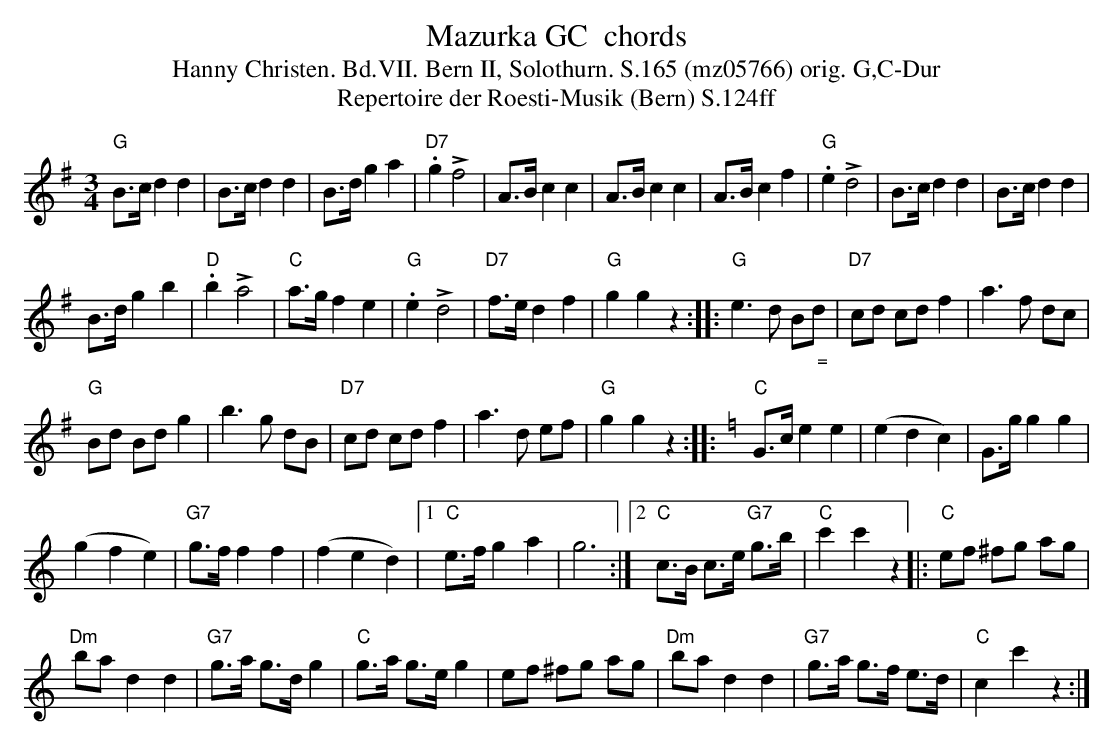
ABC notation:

X:1
T:  Mazurka GC  chords
T:Hanny Christen. Bd.VII. Bern II, Solothurn. S.165 (mz05766) orig. G,C-Dur
T: Repertoire der Roesti-Musik (Bern) S.124ff
M:3/4
L:1/8
K:G %%MIDI gchordon
"G"B>c d2d2 | B>c d2d2 | B>d g2a2 | "D7".g2+>+f4 | A>B c2c2 | A>B c2c2 | A>B c2f2 | "G".e2+>+d4 | B>c d2d2 | B>c d2d2 |
B>d g2b2 | "D".b2+>+a4 | "C"a>g f2e2 | "G".e2+>+d4 | "D7"f>e d2f2 | "G"g2g2z2 :: "G"e3d B"_ ="d | "D7"cd cd f2 | a3f dc |
"G"Bd Bd g2 | b3g dB | "D7"cd cd f2 | a3d ef | "G"g2g2z2 :: [K:C] "C"G>c e2e2 | (e2d2c2) | G>g g2g2 |
(g2f2e2) | "G7"g>f f2f2 | (f2e2d2) |1 "C"e>f g2a2 | g6 :|2 "C"c>B c>e "G7"g>b | "C"c'2c'2z2 |: "C"ef ^fg ag |
"Dm"ba d2d2 | "G7"g>a g>d g2 | "C"g>a g>e g2 | ef ^fg ag | "Dm"ba d2d2 | "G7"g>a g>f e>d | "C"c2c'2z2 :|
